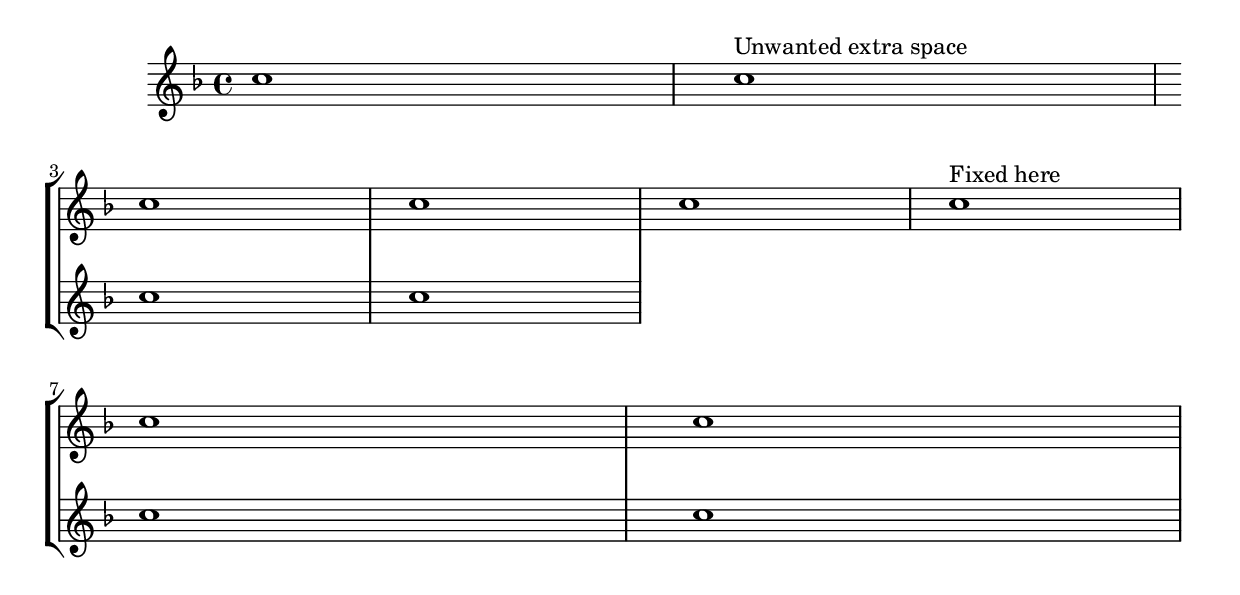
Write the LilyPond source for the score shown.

%% DO NOT EDIT this file manually; it is automatically
%% generated from LSR http://lsr.dsi.unimi.it
%% Make any changes in LSR itself, or in Documentation/snippets/new/ ,
%% and then run scripts/auxiliar/makelsr.py
%%
%% This file is in the public domain.
\version "2.14.0"

\header {
  lsrtags = "staff-notation, contexts-and-engravers, breaks"

%% Translation of GIT committish: 8b93de6ce951b7b14bc7818f31019524295b990f
  texidoces = "
Al añadir un pentagrama nuevo en un salto de línea, por desgracia
se añade un espacio adicional al final de la línea antes del salto
(reservado para hacer sitio a un cambio de armadura que de todas
formas no se va a imprimir). La solución alternativa es añadir un
ajuste para @code{Staff.explicitKeySignatureVisibility} como se
muestra en el ejemplo.

"
  doctitlees = "Añadir un pentagrama adicional en un salto de línea"

  texidoc = "
When adding a new staff at a line break, some extra space is
unfortunately added at the end of the line before the break (to fit in
a key signature change, which  will never be printed anyway).  The
workaround is to add a setting of
@code{Staff.explicitKeySignatureVisibility} as is shown in the example.


"
  doctitle = "Adding an extra staff at a line break"
} % begin verbatim

\score {
  \new StaffGroup \relative c'' {
    \new Staff
    \key f \major
    c1 c^"Unwanted extra space" \break
    << { c1 | c }
       \new Staff {
         \key f \major
         \once \override Staff.TimeSignature #'stencil = ##f
         c1 | c
       }
    >>
    c1 | c^"Fixed here" \break
    << { c1 | c }
       \new Staff {
         \once \set Staff.explicitKeySignatureVisibility = #end-of-line-invisible
         \key f \major
         \once \override Staff.TimeSignature #'stencil = ##f
         c1 | c
       }
    >>
  }
}

